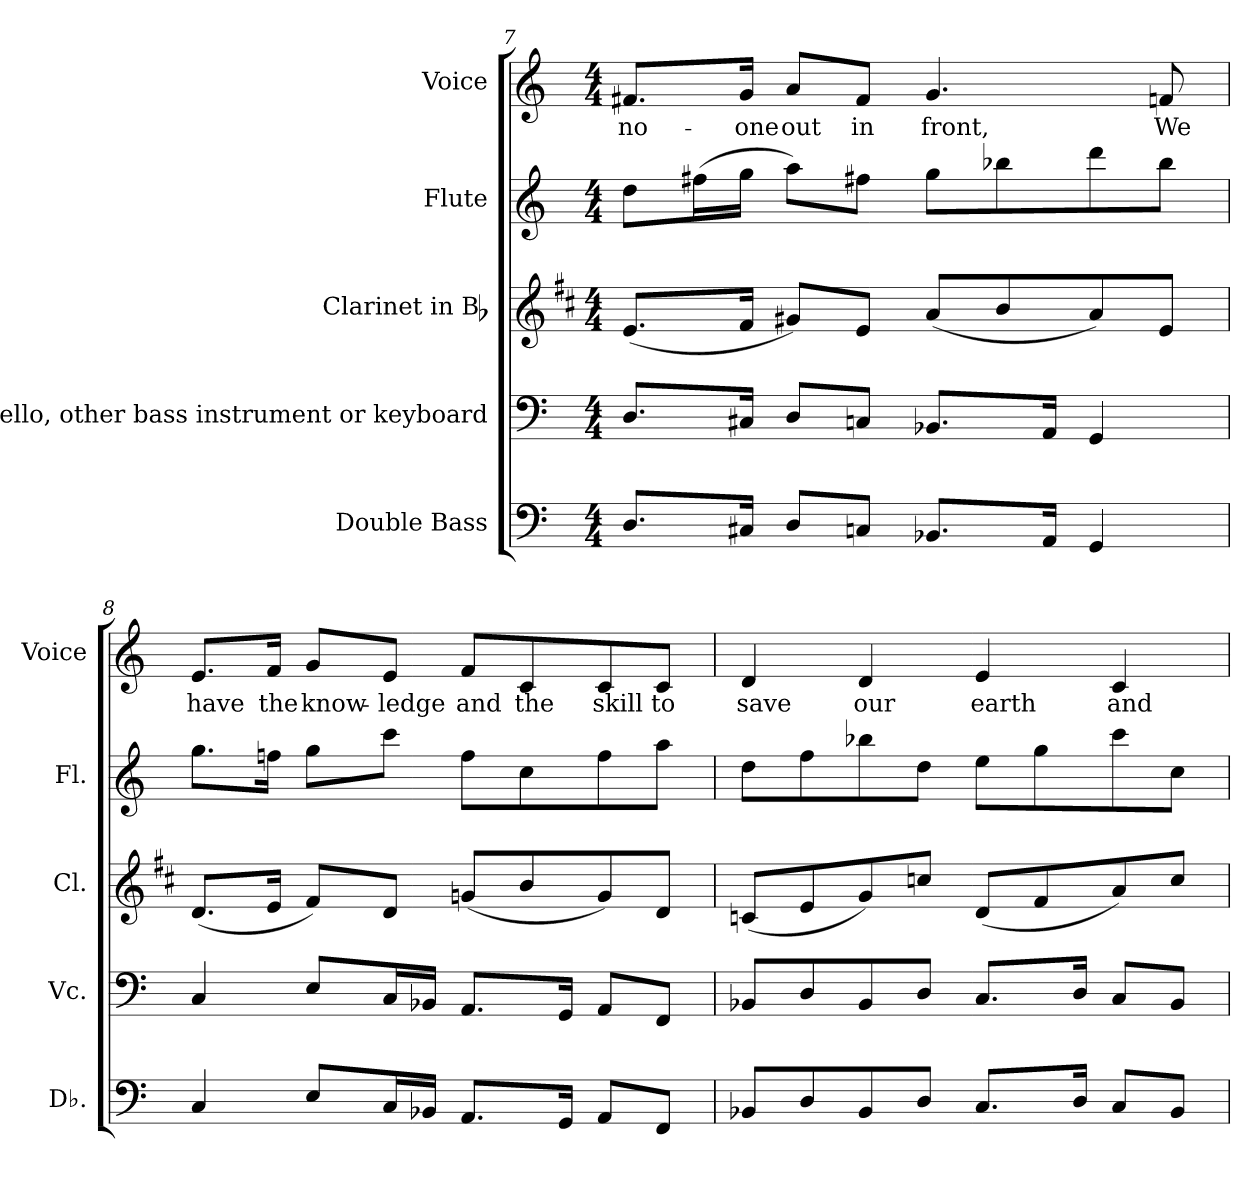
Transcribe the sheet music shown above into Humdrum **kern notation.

**kern	**kern	**kern	**kern	**kern	**text
*part5	*part4	*part3	*part2	*part1	*part1
*staff5	*staff4	*staff3	*staff2	*staff1	*staff1
*I"Double Bass	*I"Violoncello, other bass instrument or keyboard	*I"Clarinet in Bb	*I"Flute	*I"Voice	*
*I'Db.	*I'Vc.	*I'Cl.	*I'Fl.	*I'Voice	*
*clefF4	*clefF4	*clefG2	*clefG2	*clefG2	*
*ITrd7c12	*	*ITrd1c2	*	*	*
*k[]	*k[]	*k[]	*k[]	*k[]	*
*C:	*C:	*C:	*C:	*C:	*
*M4/4	*M4/4	*M4/4	*M4/4	*M4/4	*
=7	=7	=7	=7	=7	=7
!	!	!	!	!	!LO:LY:b:color=#000000
8.DDi/L	8.Di/L	(8.di/L	8ddi\L	8.f#Xi/L	no-
.	.	.	(16ff#Xi\L	.	.
!	!	!	!	!	!LO:LY:b:color=#000000
16CC#Xi/Jk	16C#Xi/Jk	16ei/Jk	16ggi\JJ	16gi/Jk	-one
!	!	!	!	!	!LO:LY:b:color=#000000
8DDi/L	8Di/L	8f#Xi/L)	8aai\L)	8ai/L	out
!	!	!	!	!	!LO:LY:b:color=#000000
8CCni/J	8Cni/J	8di/J	8ff#Xi\J	8f#i/J	in
!	!	!	!	!	!LO:LY:b:color=#000000
8.BBB-Xi/L	8.BB-Xi/L	(8gi/L	8ggi\L	4.gi/	front,
.	.	8ai/	8bb-Xi\	.	.
16AAAi/Jk	16AAi/Jk	.	.	.	.
4GGGi/	4GGi/	8gi/)	8dddi\	.	.
!	!	!	!	!	!LO:LY:b:color=#000000
.	.	8di/J	8bb-i\J	8fni/	We
=8	=8	=8	=8	=8	=8
!	!	!	!	!	!LO:LY:b:color=#000000
4CCi/	4Ci/	(8.ci/L	8.ggi\L	8.ei/L	have
!	!	!	!	!	!LO:LY:b:color=#000000
.	.	16di/Jk	16ffni\Jk	16fi/Jk	the
!	!	!	!	!	!LO:LY:b:color=#000000
8EEi/L	8Ei/L	8ei/L)	8ggi\L	8gi/L	know-
!	!	!	!	!	!LO:LY:b:color=#000000
16CCi/L	16Ci/L	8ci/J	8ccci\J	8ei/J	-ledge
16BBB-Xi/JJ	16BB-Xi/JJ	.	.	.	.
!	!	!	!	!	!LO:LY:b:color=#000000
8.AAAi/L	8.AAi/L	(8fni/L	8ffi\L	8fi/L	and
!	!	!	!	!	!LO:LY:b:color=#000000
.	.	8ai/	8cci\	8ci/	the
16GGGi/Jk	16GGi/Jk	.	.	.	.
!	!	!	!	!	!LO:LY:b:color=#000000
8AAAi/L	8AAi/L	8fi/)	8ffi\	8ci/	skill
!	!	!	!	!	!LO:LY:b:color=#000000
8FFFi/J	8FFi/J	8ci/J	8aai\J	8ci/J	to
!!LO:LB:g=z
=9	=9	=9	=9	=9	=9
!	!	!	!	!	!LO:LY:b:color=#000000
8BBB-Xi/L	8BB-Xi/L	(8B-Xi/L	8ddi\L	4di/	save
8DDi/	8Di/	8di/	8ffi\	.	.
!	!	!	!	!	!LO:LY:b:color=#000000
8BBB-i/	8BB-i/	8fi/)	8bb-Xi\	4di/	our
8DDi/J	8Di/J	8b-Xi/J	8ddi\J	.	.
!	!	!	!	!	!LO:LY:b:color=#000000
8.CCi/L	8.Ci/L	(8ci/L	8eei\L	4ei/	earth
.	.	8ei/	8ggi\	.	.
16DDi/Jk	16Di/Jk	.	.	.	.
!	!	!	!	!	!LO:LY:b:color=#000000
8CCi/L	8Ci/L	8gi/)	8ccci\	4ci/	and
8BBB-i/J	8BB-i/J	8b-i/J	8cci\J	.	.
=	=	=	=	=	=
*-	*-	*-	*-	*-	*-
